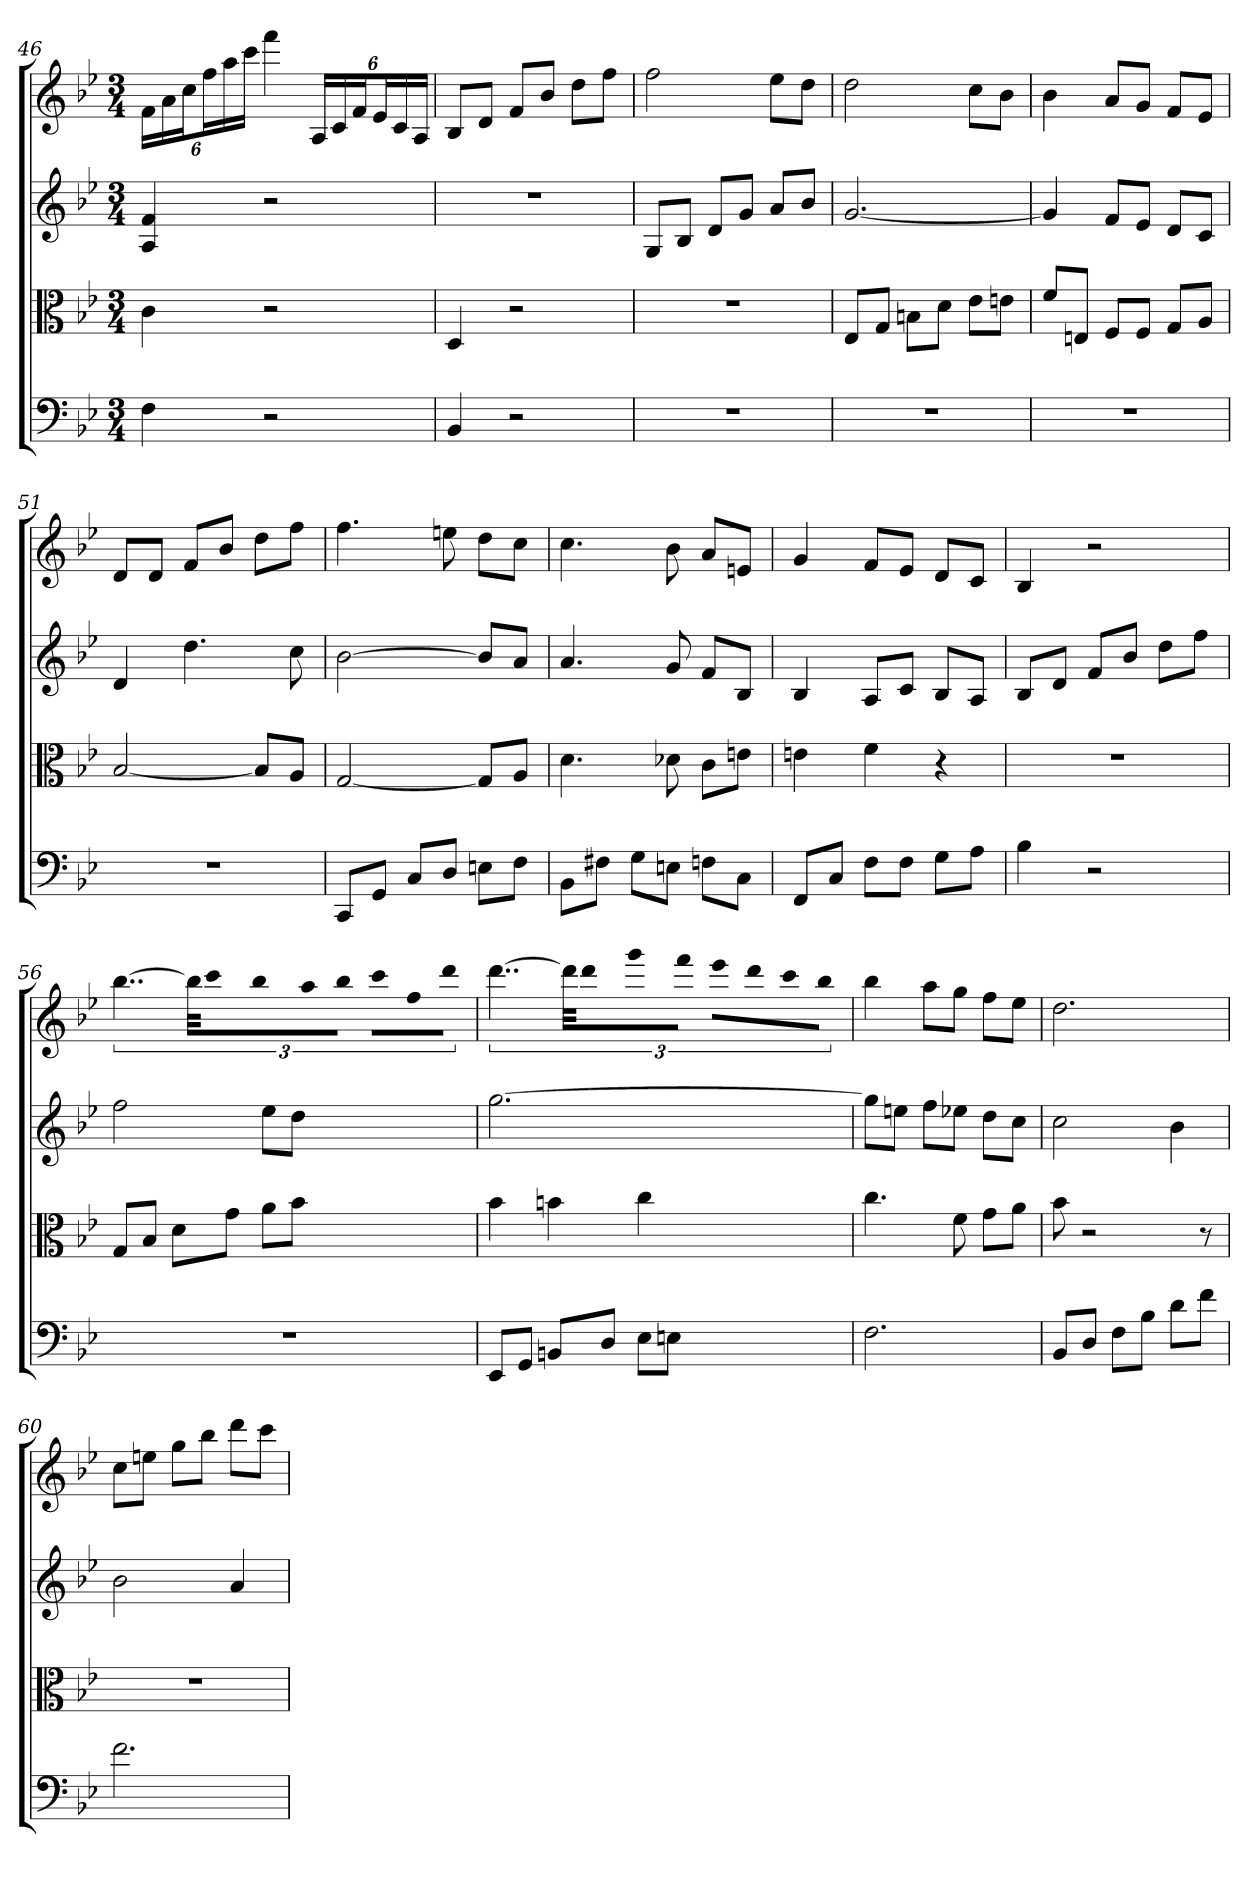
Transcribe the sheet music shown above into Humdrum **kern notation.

**kern	**kern	**kern	**kern
*part4	*part3	*part2	*part1
*staff4	*staff3	*staff2	*staff1
*clefF4	*clefC3	*	*
*k[b-e-]	*k[b-e-]	*k[b-e-]	*k[b-e-]
*B-:	*B-:	*B-:	*B-:
*M3/4	*M3/4	*M3/4	*M3/4
=46	=46	=46	=46
4F	4c	4A 4f	24fLL
.	.	.	24a
.	.	.	24ccJ
.	.	.	24ffL
.	.	.	24aa
.	.	.	24cccJJ
2r	2r	2r	4fff
.	.	.	24ALL
.	.	.	24c
.	.	.	24fJ
.	.	.	24e-L
.	.	.	24c
.	.	.	24AJJ
=47	=47	=47	=47
4BB-	4D	2.r	8B-L
.	.	.	8dJ
2r	2r	.	8fL
.	.	.	8b-J
.	.	.	8ddL
.	.	.	8ffJ
=48	=48	=48	=48
2.r	2.r	8GL	2ff
.	.	8B-J	.
.	.	8dL	.
.	.	8gJ	.
.	.	8aL	8ee-L
.	.	8b-J	8ddJ
=49	=49	=49	=49
2.r	8E-/L	[2.g	2dd
.	8G/J	.	.
.	8Bn\L	.	.
.	8d\J	.	.
.	8e-\L	.	8ccL
.	8en\J	.	8b-J
=50	=50	=50	=50
2.r	8f/L	4g]	4b-
.	8En/J	.	.
.	8F/L	8fL	8aL
.	8F/J	8e-J	8gJ
.	8G/L	8dL	8fL
.	8A/J	8cJ	8e-J
=51	=51	=51	=51
2.r	[2B-	4d	8dL
.	.	.	8dJ
.	.	4.dd	8fL
.	.	.	8b-J
.	8B-/L]	.	8ddL
.	8A/J	8cc	8ffJ
=52	=52	=52	=52
8CC/L	[2G	[2b-	4.ff
8GG/J	.	.	.
8C/L	.	.	.
8D/J	.	.	8een
8En\L	8G/L]	8b-L]	8ddL
8F\J	8A/J	8aJ	8ccJ
=53	=53	=53	=53
8BB-\L	4.d	4.a	4.cc
8F#X\J	.	.	.
8G\L	.	.	.
8En\J	8d-X	8g	8b-
8Fn\L	8c\L	8fL	8aL
8C\J	8en\J	8B-J	8enJ
=54	=54	=54	=54
8FF/L	4en	4B-	4g
8C/J	.	.	.
8F\L	4f	8AL	8fL
8F\J	.	8cJ	8e-J
8G\L	4r	8B-L	8dL
8A\J	.	8AJ	8cJ
=55	=55	=55	=55
4B-	2.r	8B-L	4B-
.	.	8dJ	.
2r	.	8fL	2r
.	.	8b-J	.
.	.	8ddL	.
.	.	8ffJ	.
=56	=56	=56	=56
2.r	8G/L	2ff	[6..bb-
.	8B-/J	.	.
.	8d\L	.	.
.	.	.	48bb-LLL]
.	.	.	32ccc
.	.	.	32bb-JJ
.	8g\J	.	16aaL
.	.	.	16bb-JJ
.	8a\L	8ee-L	8cccL
.	8b-\J	8ddJ	16ffL
.	.	.	16dddJJ
=57	=57	=57	=57
8EE-/L	4b-	[2.gg	[6..ddd
8GG/J	.	.	.
8BBn/L	4bn	.	.
.	.	.	48dddKLL]
.	.	.	16dddJ
8D/J	.	.	16gggL
.	.	.	16fffJJ
8E-\L	4cc	.	16eee-LL
.	.	.	16dddJ
8En\J	.	.	16cccL
.	.	.	16bb-JJ
=58	=58	=58	=58
2.F	4.cc	8ggL]	4bb-
.	.	8eenJ	.
.	.	8ffL	8aaL
.	8f	8ee-XJ	8ggJ
.	8g\L	8ddL	8ffL
.	8a\J	8ccJ	8ee-J
=59	=59	=59	=59
8BB-/L	8b-	2cc	2.dd
8D/J	2r	.	.
8F\L	.	.	.
8B-\J	.	.	.
8d\L	.	4b-	.
8f\J	8r	.	.
=60	=60	=60	=60
2.f	2.r	2b-	8ccL
.	.	.	8eenJ
.	.	.	8ggL
.	.	.	8bb-J
.	.	4a	8dddL
.	.	.	8cccJ
=	=	=	=
*-	*-	*-	*-
